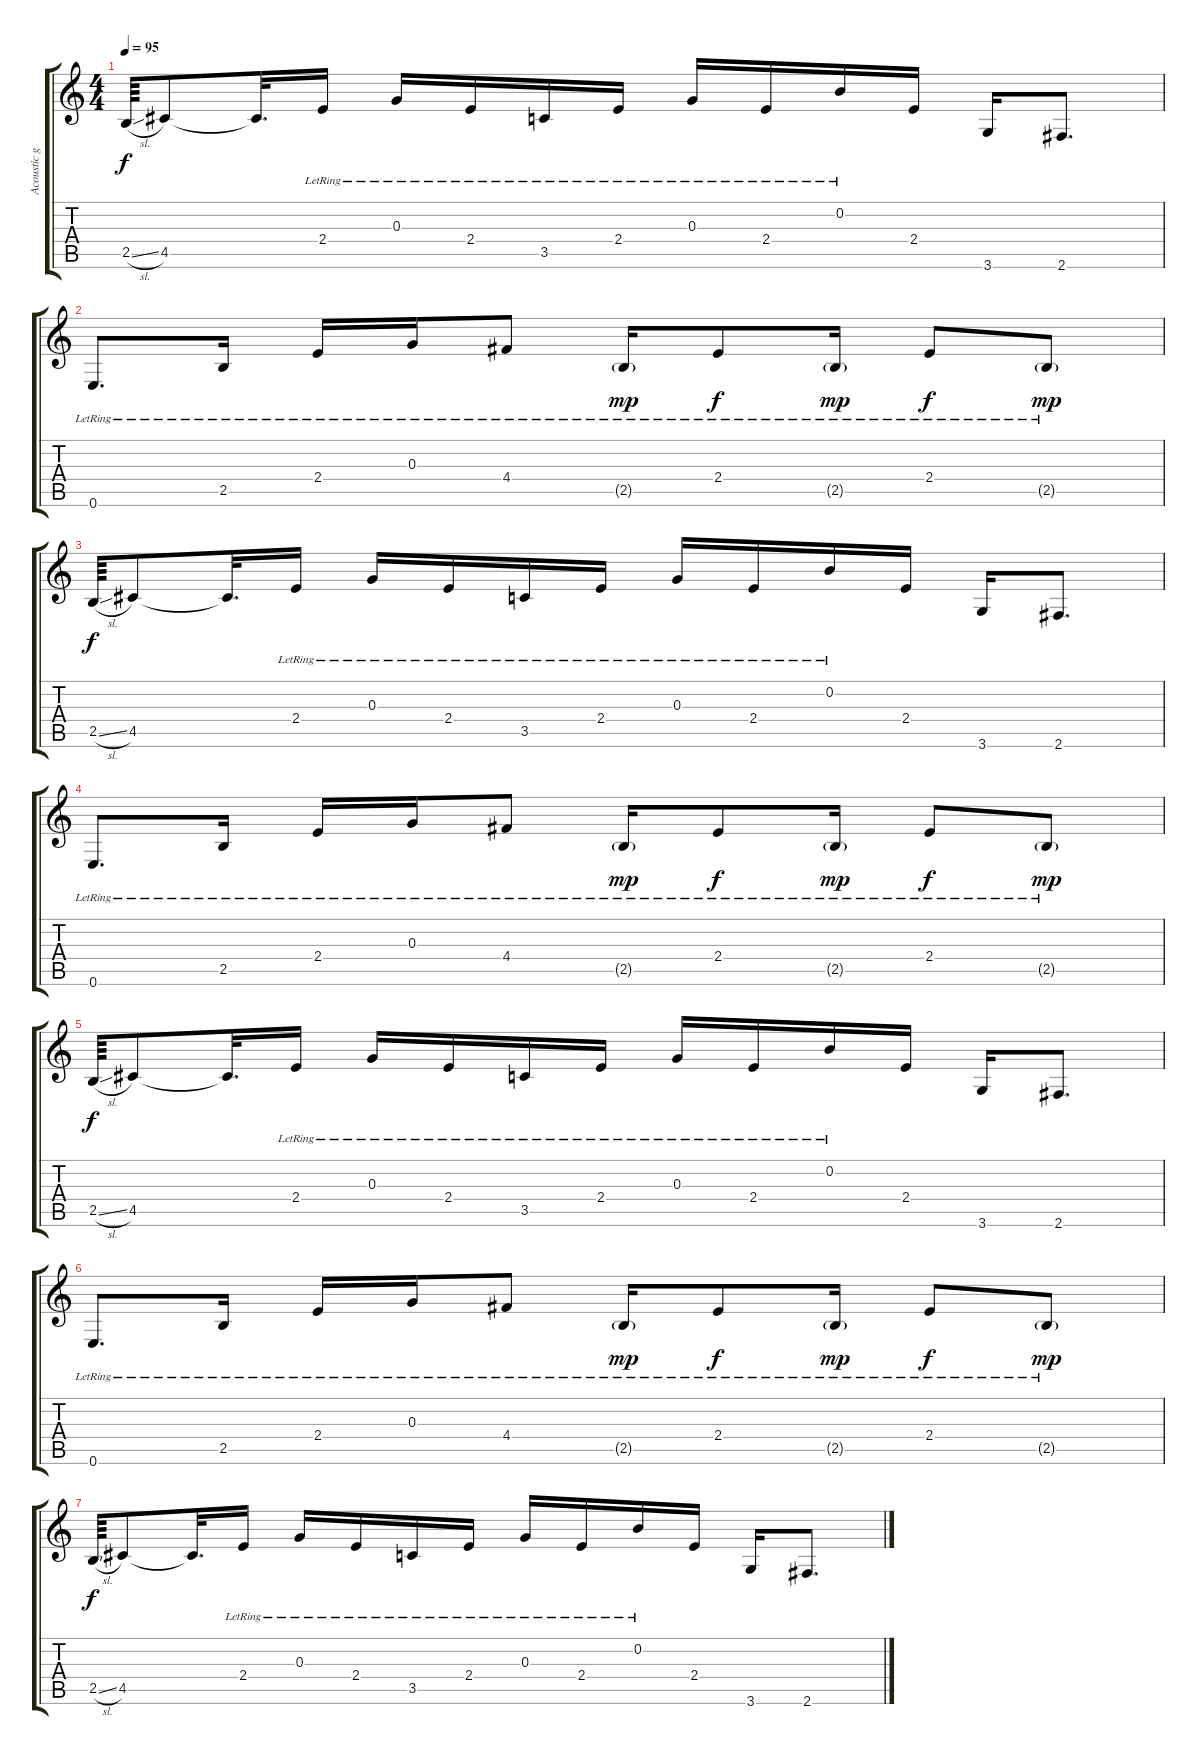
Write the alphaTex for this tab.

\track ("Acoustic guitar" "Acoustic g") {instrument acousticguitarsteel}
\staff {score tabs}
\tuning (E4 B3 G3 D3 A2 E2) {hide}
\ts (4 4)
\tempo 95
\clef g2
\ks c
2.5{sl}.64{dy f} 4.5.8 4.5{t}.32{d} 2.4{lr}.16 0.3{lr}.16 2.4{lr}.16 3.5{lr}.16 2.4{lr}.16 0.3{lr}.16 2.4{lr}.16 0.2{lr}.16 2.4.16 3.6.16 2.6.8{d} |
0.6{lr}.8{d} 2.5{lr}.16 2.4{lr}.16 0.3{lr}.16 4.4{lr}.8 2.5{g lr}.16{dy mp} 2.4{lr}.8{dy f} 2.5{g lr}.16{dy mp} 2.4{lr}.8{dy f} 2.5{g lr}.8{dy mp} |
2.5{sl}.64{dy f} 4.5.8 4.5{t}.32{d} 2.4{lr}.16 0.3{lr}.16 2.4{lr}.16 3.5{lr}.16 2.4{lr}.16 0.3{lr}.16 2.4{lr}.16 0.2{lr}.16 2.4.16 3.6.16 2.6.8{d} |
0.6{lr}.8{d} 2.5{lr}.16 2.4{lr}.16 0.3{lr}.16 4.4{lr}.8 2.5{g lr}.16{dy mp} 2.4{lr}.8{dy f} 2.5{g lr}.16{dy mp} 2.4{lr}.8{dy f} 2.5{g lr}.8{dy mp} |
2.5{sl}.64{dy f} 4.5.8 4.5{t}.32{d} 2.4{lr}.16 0.3{lr}.16 2.4{lr}.16 3.5{lr}.16 2.4{lr}.16 0.3{lr}.16 2.4{lr}.16 0.2{lr}.16 2.4.16 3.6.16 2.6.8{d} |
0.6{lr}.8{d} 2.5{lr}.16 2.4{lr}.16 0.3{lr}.16 4.4{lr}.8 2.5{g lr}.16{dy mp} 2.4{lr}.8{dy f} 2.5{g lr}.16{dy mp} 2.4{lr}.8{dy f} 2.5{g lr}.8{dy mp} |
2.5{sl}.64{dy f} 4.5.8 4.5{t}.32{d} 2.4{lr}.16 0.3{lr}.16 2.4{lr}.16 3.5{lr}.16 2.4{lr}.16 0.3{lr}.16 2.4{lr}.16 0.2{lr}.16 2.4.16 3.6.16 2.6.8{d}
